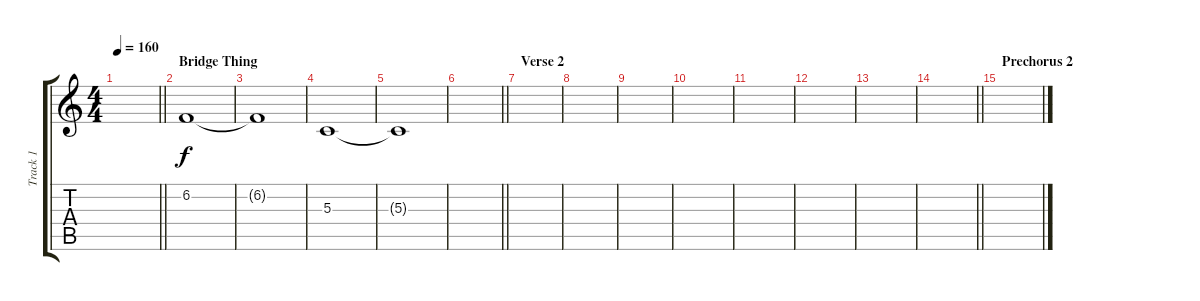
\track ("Track 1" "Track 1") {instrument lead3calliope}
\staff {score tabs}
\tuning (E4 B3 G3 D3 A2 E2) {hide}
\ts (4 4)
\tempo 160
\clef g2
\barLineRight lightlight
\ks c
|
\section ("" "Bridge Thing")
6.2.1 |
6.2{t}.1 |
5.3.1 |
5.3{t}.1 |
\barLineRight lightlight
|
\section ("" "Verse 2")
|
|
|
|
|
|
|
\barLineRight lightlight
|
\section ("" "Prechorus 2")
